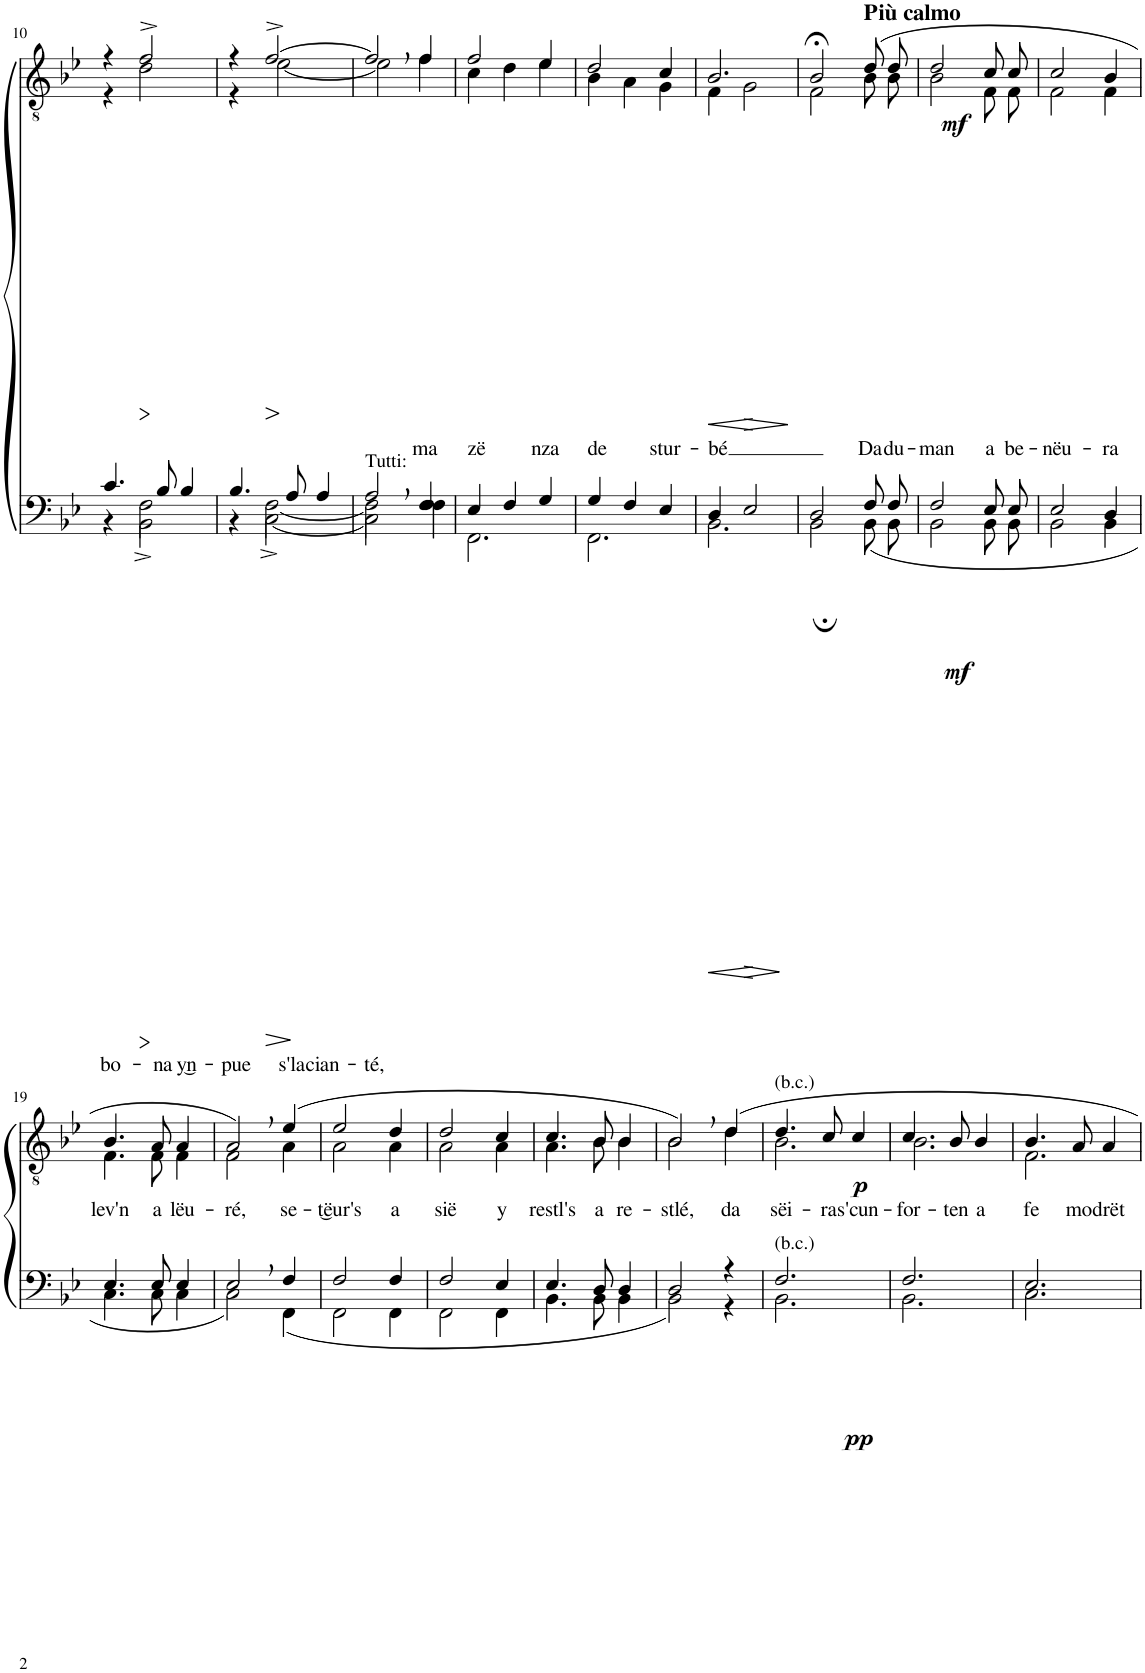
**kern	**text	**dynam	**kern	**text	**dynam
*part2	*part2	*part2	*part1	*part1	*part1
*staff2	*staff2	*staff2	*staff1	*staff1	*staff1
*I"Bass	*	*	*I"Tenor	*	*
!!LO:PB:g=z
*clefF4	*	*	*clefGv2	*	*
*k[b-e-]	*	*	*k[b-e-]	*	*
*M3/4	*	*	*M3/4	*	*
=10	=10	=10	=10	=10	=10
!	!LO:LY:b	!	!	!	!
*^	*	*	*^	*	*
*	*^	*	*	*	*	*	*
4.c/	4ryy	4r	bo-	.	4r	4r	.	.
!	!	!	!	!LO:HP:b	!	!	!	!LO:HP:b
.	2F\	2BB-^\	.	>	2f^/	2d\	.	>
!	!	!	!LO:LY:b	!	!	!	!	!
8B-/	.	.	-na	.	.	.	.	.
!	!	!	!LO:LY:b	!	!	!	!	!
4B-/	.	.	y͜n-	.	.	.	.	.
*v	*v	*v	*	*	*	*	*	*
*	*	*	*v	*v	*	*
.	.	.	.	.	]
=11	=11	=11	=11	=11	=11
!	!LO:LY:b	!	!	!	!
*^	*	*	*^	*	*
*	*^	*	*	*	*	*	*
4.B-/	4ryy	4r	-pue	.	4r	4r	.	.
!	!	!	!	!LO:HP:b	!	!	!	!LO:HP:b
.	[2F\	[2C^\	.	>	[2f^/	[2e-\	.	>
!	!	!	!LO:LY:b	!	!	!	!	!
8A/	.	.	s'la	.	.	.	.	.
!	!	!	!LO:LY:b	!	!	!	!	!
4A/	.	.	cian-	.	.	.	.	.
*v	*v	*v	*	*	*	*	*	*
*	*	*	*v	*v	*	*
.	.	]	.	.	]
=12	=12	=12	=12	=12	=12
!LO:TX:a:t=Tutti&colon;	!	!	!	!	!
!	!LO:LY:b	!	!	!	!
*^	*	*	*^	*	*
*	*^	*	*	*	*	*	*
2A,/	2F\]	2C\]	-té,	.	2f,/]	2e-\]	.	.
!	!	!	!	!	!	!	!LO:LY:b	!
4F/	4F\	4F\	.	.	4f/	4f\	ma	.
=13	=13	=13	=13	=13	=13	=13	=13	=13
!	!	!	!	!	!	!	!LO:LY:b	!
*	*v	*v	*	*	*	*	*	*
4E-/	2.FF\	.	.	2f/	4c\	-zë	.
4F/	.	.	.	.	4d\	.	.
!	!	!	!	!	!	!LO:LY:b	!
4G/	.	.	.	4e-/	4e-\	nza	.
=14	=14	=14	=14	=14	=14	=14	=14
!	!	!	!	!	!	!LO:LY:b	!
4G/	2.FF\	.	.	2d/	4B-\	-de	.
4F/	.	.	.	.	4A\	.	.
!	!	!	!	!	!	!LO:LY:b	!
4E-/	.	.	.	4c/	4G\	stur-	.
=15	=15	=15	=15	=15	=15	=15	=15
!	!	!	!	!	!	!LO:LY:b	!LO:HP:b
4D/	2.BB-\	.	.	2.B-/	4F\	-bé	<
!	!	!	!LO:HP:b	!	!	!	!
2E-/	.	.	>	.	2G\	.	.
*v	*v	*	*	*	*	*	*
*	*	*	*v	*v	*	*
.	.	] ]	.	.	[
=16	=16	=16	=16	=16	=16
*^	*	*	*^	*	*
2D;/	2BB-\	.	.	2B-;</	2F\	.	.
!	!	!	!	!LO:TX:a:B:t=Più calmo	!	!	!
!	!	!	!LO:DY:b	!	!	!LO:LY:b	!LO:DY:b
8F/L	(8BB-\L	.	mf	(8d/L	8B-\L	Da	mf
!	!	!	!	!	!	!LO:LY:b	!
8F/J	8BB-\J	.	.	8d/J	8B-\J	du-	.
=17	=17	=17	=17	=17	=17	=17	=17
!	!	!	!	!	!	!LO:LY:b	!
2F/	2BB-\	.	.	2d/	2B-\	-man	.
!	!	!	!	!	!	!LO:LY:b	!
8E-/L	8BB-\L	.	.	8c/L	8F\L	a	.
!	!	!	!	!	!	!LO:LY:b	!
8E-/J	8BB-\J	.	.	8c/J	8F\J	be-	.
=18	=18	=18	=18	=18	=18	=18	=18
!	!	!	!	!	!	!LO:LY:b	!
2E-/	2BB-\	.	.	2c/	2F\	-nëu-	.
!	!	!	!	!	!	!LO:LY:b	!
4D/	4BB-\	.	.	4B-/	4F\	-ra	.
!!LO:LB:g=z	!!
=19	=19	=19	=19	=19	=19	=19	=19
!	!	!	!	!	!	!LO:LY:b	!
4.E-/	4.C\	.	.	4.B-/	4.F\	lev'n	.
!	!	!	!	!	!	!LO:LY:b	!
8E-/	8C\	.	.	8A/	8F\	a	.
!	!	!	!	!	!	!LO:LY:b	!
4E-/	4C\	.	.	4A/	4F\	lëu-	.
=20	=20	=20	=20	=20	=20	=20	=20
!	!	!	!	!	!	!LO:LY:b	!
2E-,/	2C\)	.	.	2A,/)	2F\	-ré,	.
!	!	!	!	!	!	!LO:LY:b	!
4F/	(4FF\	.	.	(4e-/	4A\	se-	.
=21	=21	=21	=21	=21	=21	=21	=21
!	!	!	!	!	!	!LO:LY:b	!
2F/	2FF\	.	.	2e-/	2A\	-t͜ëur's	.
!	!	!	!	!	!	!LO:LY:b	!
4F/	4FF\	.	.	4d/	4A\	a	.
=22	=22	=22	=22	=22	=22	=22	=22
!	!	!	!	!	!	!LO:LY:b	!
2F/	2FF\	.	.	2d/	2A\	sië	.
!	!	!	!	!	!	!LO:LY:b	!
4E-/	4FF\	.	.	4c/	4A\	y	.
=23	=23	=23	=23	=23	=23	=23	=23
!	!	!	!	!	!	!LO:LY:b	!
4.E-/	4.BB-\	.	.	4.c/	4.A\	restl's	.
!	!	!	!	!	!	!LO:LY:b	!
8D/	8BB-\	.	.	8B-/	8B-\	a	.
!	!	!	!	!	!	!LO:LY:b	!
4D/	4BB-\	.	.	4B-/	4B-\	re-	.
=24	=24	=24	=24	=24	=24	=24	=24
!	!	!	!	!	!	!LO:LY:b	!
2D/	2BB-\)	.	.	2B-,/)	2B-\	-stlé,	.
!	!	!	!LO:DY:b	!	!	!LO:LY:b	!LO:DY:b
4r	4r	.	pp	4d/	4d\	da	p
=25	=25	=25	=25	=25	=25	=25	=25
!	!	!	!	!LO:TX:a:t=(b.c.)	!	!	!
!LO:TX:a:t=(b.c.)	!	!	!	!	!	!	!
!	!	!	!	!	!	!LO:LY:b	!
2.F/	2.BB-\	.	.	4.d/	2.B-\	sëi-	.
!	!	!	!	!	!	!LO:LY:b	!
.	.	.	.	8c/	.	-ra	.
!	!	!	!	!	!	!LO:LY:b	!
.	.	.	.	4c/	.	s'cun-	.
=26	=26	=26	=26	=26	=26	=26	=26
!	!	!	!	!	!	!LO:LY:b	!
2.F/	2.BB-\	.	.	4.c/	2.B-\	-for-	.
!	!	!	!	!	!	!LO:LY:b	!
.	.	.	.	8B-/	.	-ten	.
!	!	!	!	!	!	!LO:LY:b	!
.	.	.	.	4B-/	.	a	.
=27	=27	=27	=27	=27	=27	=27	=27
!	!	!	!	!	!	!LO:LY:b	!
2.E-/	2.C\	.	.	4.B-/	2.F\	fe	.
!	!	!	!	!	!	!LO:LY:b	!
.	.	.	.	8A/	.	mo	.
!	!	!	!	!	!	!LO:LY:b	!
.	.	.	.	4A/	.	drët	.
*v	*v	*	*	*	*	*	*
*	*	*	*v	*v	*	*
=	=	=	=	=	=
*-	*-	*-	*-	*-	*-
